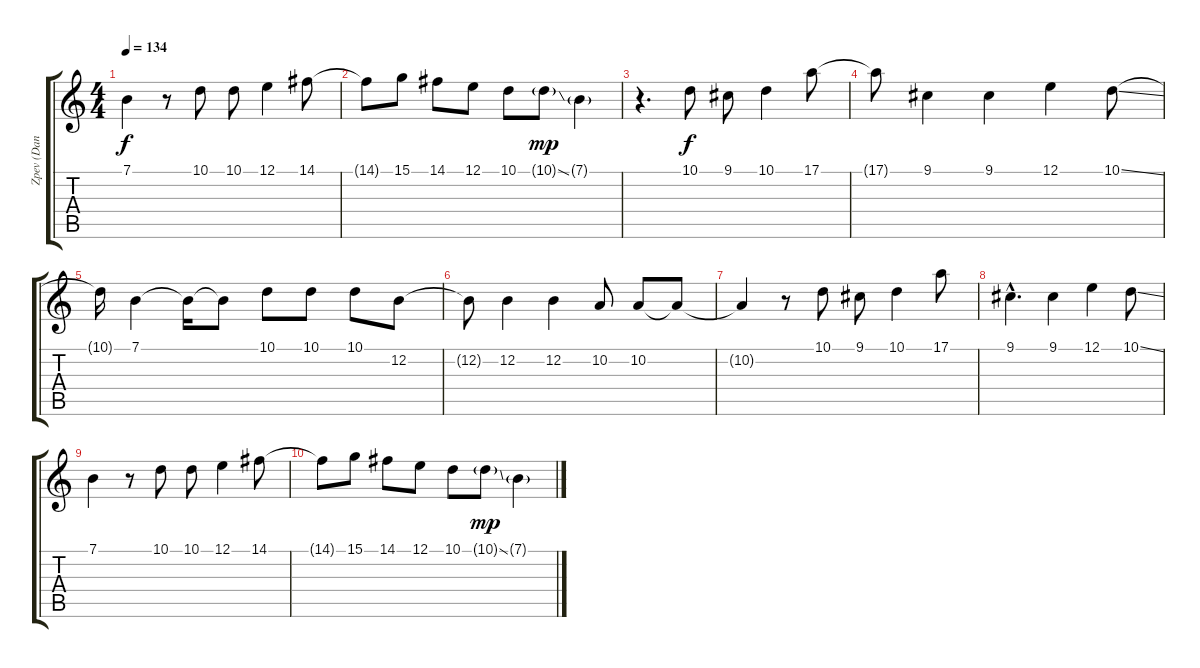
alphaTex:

\track ("Zpev (Dan Barta)" "Zpev (Dan ") {instrument tenorsax}
\staff {score tabs}
\tuning (E4 B3 G3 D3 A2 E2) {hide}
\ts (4 4)
\tempo 134
\clef g2
\ks c
7.1.4{dy f} r.8 10.1.8 10.1.8 12.1.4 14.1.8 |
14.1{t}.8 15.1.8 14.1.8 12.1.8 10.1.8 10.1{ss g}.8{dy mp} 7.1{g}.4 |
r.4{d volume 14} 10.1.8{dy f} 9.1.8 10.1.4 17.1.8 |
17.1{t}.8 9.1.4 9.1.4 12.1.4 10.1{ss}.8 |
10.1{t}.16 7.1.4 7.1{t}.16 7.1{t}.8 10.1.8 10.1.8 10.1.8 12.2.8 |
12.2{t}.8 12.2.4 12.2.4 10.2.8 10.2.8 10.2{t}.8 |
10.2{t}.4 r.8 10.1.8 9.1.8 10.1.4 17.1.8 |
9.1{hac}.4{d} 9.1.4 12.1.4 10.1{ss}.8 |
7.1.4 r.8 10.1.8 10.1.8 12.1.4 14.1.8 |
14.1{t}.8 15.1.8 14.1.8 12.1.8 10.1.8 10.1{ss g}.8{dy mp} 7.1{g}.4
